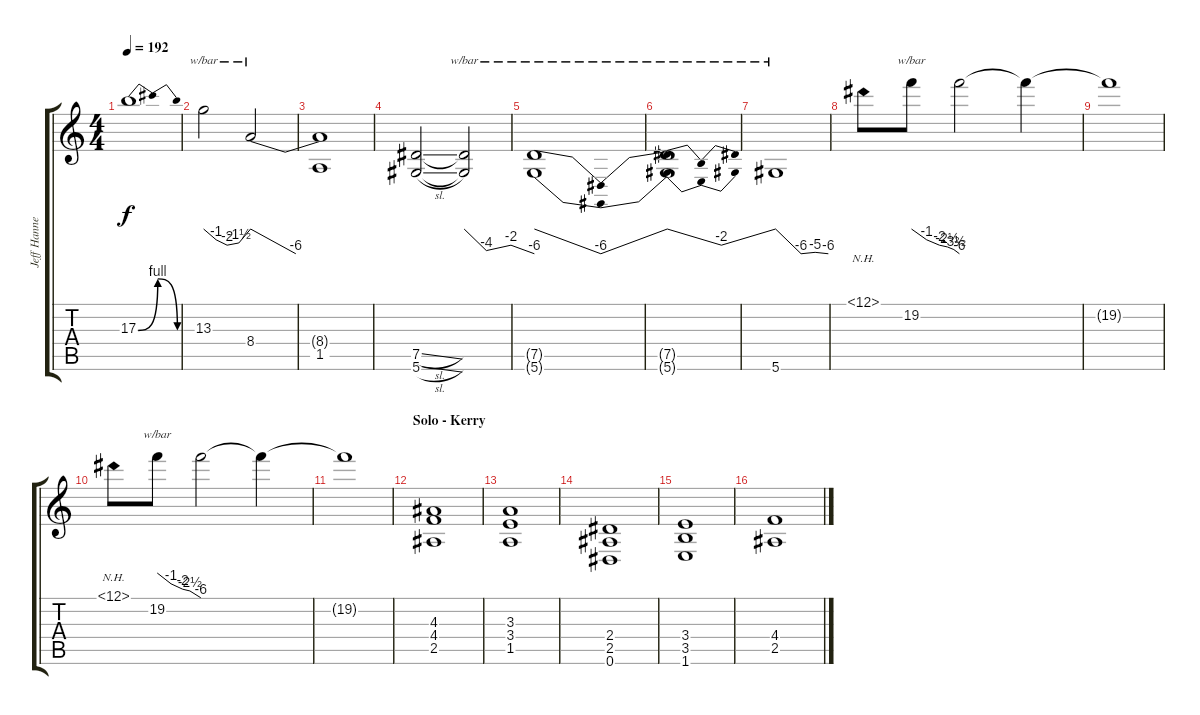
\track ("Jeff Hanneman" "Jeff Hanne") {instrument distortionguitar}
\staff {score tabs}
\tuning (Eb4 Bb3 Gb3 Db3 Ab2 Eb2) {hide}
\ts (4 4)
\tempo 192
\clef g2
\ks c
17.3{be (bendrelease 0 0 30 4 30 4 60 0)}.1{dy f} |
13.3.2{tbe (custom default 0 0 16 -4 30 -8 45 -6 60 0)} 8.4.2{tbe (dive default 0 0 60 -24)} |
(8.4{t} 1.5).1 |
(7.5{sl} 5.6{sl}).2 (7.5{t} 5.6{t}).2{tbe (custom default 0 0 19 -16 40 -8 60 -24)} |
(7.5{t} 5.6{t}).1{tbe (dip default 0 0 30 -24 60 0)} |
(7.5{t} 5.6{t}).1{tbe (dip default 0 0 30 -8 60 0)} |
5.6.1{tbe (custom default 0 0 29 -24 45 -20 60 -24)} |
20.1{nh}.8 19.2.8{tbe (custom default 0 0 19 -4 35 -8 45 -10 53 -14 60 -24)} 19.2{t}.2 19.2{t}.4 |
19.2{t}.1 |
20.1{nh}.8 19.2.8{tbe (custom default 0 0 19 -4 35 -8 45 -10 60 -24)} 19.2{t}.2 19.2{t}.4 |
19.2{t}.1 |
\section ("" "Solo - Kerry")
(4.3 4.4 2.5).1{volume 13} |
(3.3 3.4 1.5).1 |
(2.4 2.5 0.6).1 |
(3.4 3.5 1.6).1 |
(4.4 2.5).1
